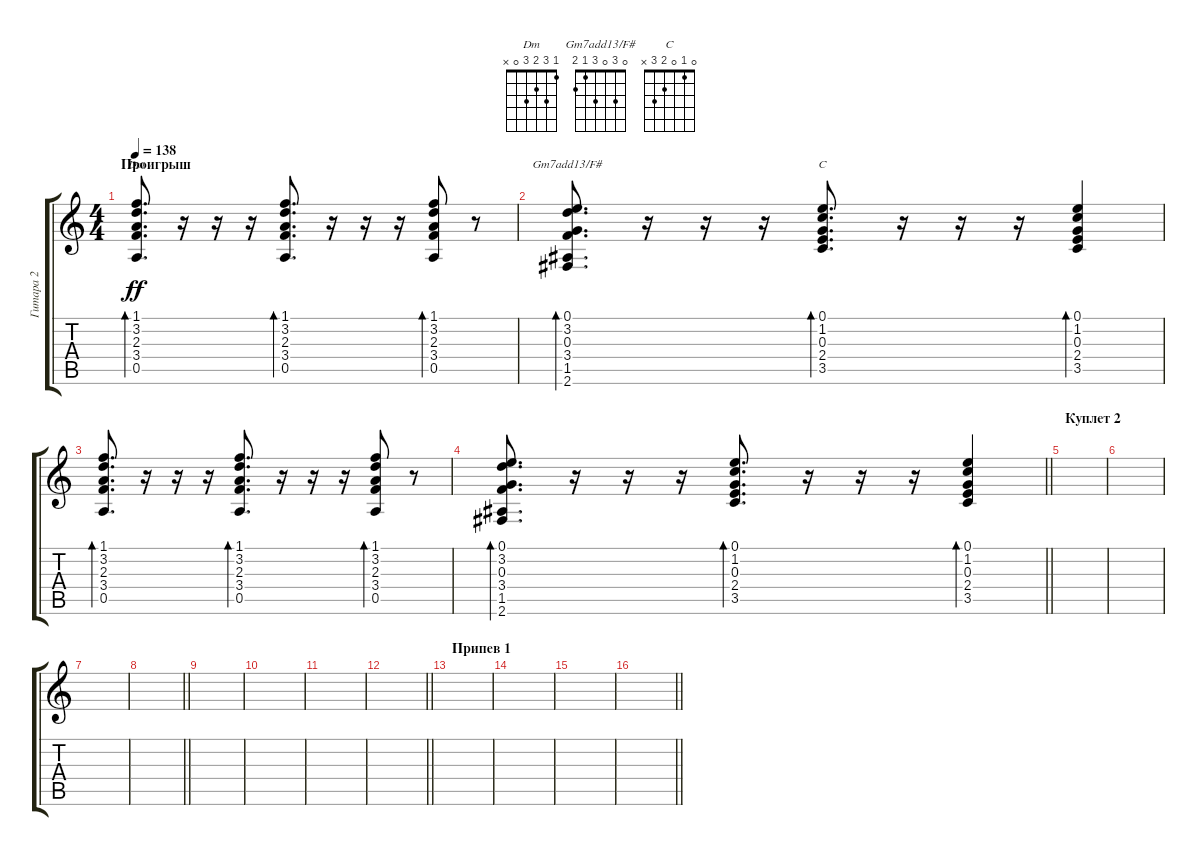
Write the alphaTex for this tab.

\track ("Гитара 2" "Гитара 2") {instrument acousticguitarsteel}
\staff {score tabs}
\tuning (E4 B3 G3 D3 A2 E2) {hide}
\chord ("Dm" 1 3 2 3 0 x)
\chord ("Gm7add13/F#" 0 3 0 3 1 2)
\chord ("C" 0 1 0 2 3 x)
\ts (4 4)
\section ("" "Проигрыш")
\tempo 138
\clef g2
\ks c
(1.1 3.2 2.3 3.4 0.5).8{d bd 30 ch "Dm" dy ff} r.16 r.16 r.16 (1.1 3.2 2.3 3.4 0.5).8{d bd 30} r.16 r.16 r.16 (1.1 3.2 2.3 3.4 0.5).8{bd 30} r.8 |
(0.1 3.2 0.3 3.4 1.5 2.6).8{d bd 30 ch "Gm7add13/F#"} r.16 r.16 r.16 (0.1 1.2 0.3 2.4 3.5).8{d bd 30 ch "C"} r.16 r.16 r.16 (0.1 1.2 0.3 2.4 3.5).4{bd 30} |
(1.1 3.2 2.3 3.4 0.5).8{d bd 30} r.16 r.16 r.16 (1.1 3.2 2.3 3.4 0.5).8{d bd 30} r.16 r.16 r.16 (1.1 3.2 2.3 3.4 0.5).8{bd 30} r.8 |
\barLineRight lightlight
(0.1 3.2 0.3 3.4 1.5 2.6).8{d bd 30} r.16 r.16 r.16 (0.1 1.2 0.3 2.4 3.5).8{d bd 30} r.16 r.16 r.16 (0.1 1.2 0.3 2.4 3.5).4{bd 30} |
\section ("" "Куплет 2")
|
|
|
\barLineRight lightlight
|
|
|
|
\barLineRight lightlight
|
\section ("" "Припев 1")
|
|
|
\barLineRight lightlight
